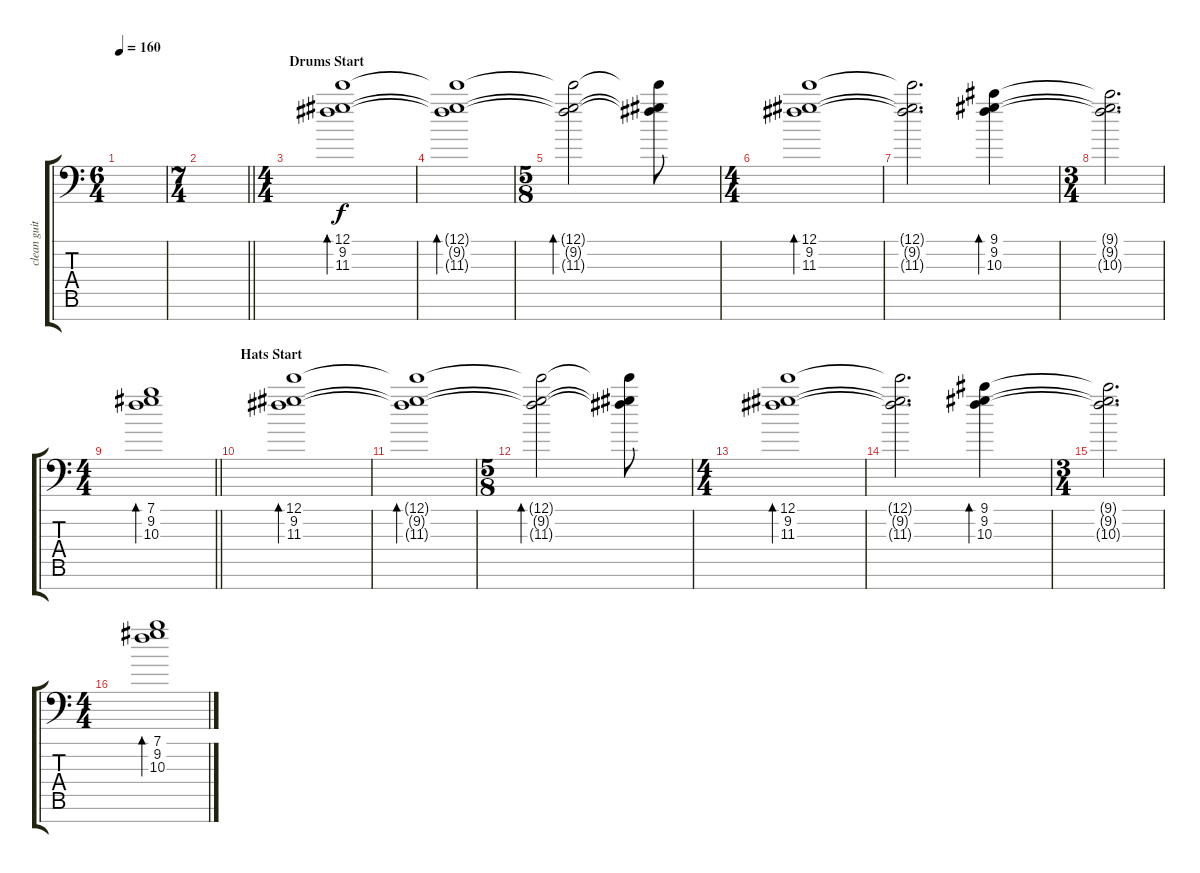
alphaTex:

\track ("clean guitar 2" "clean guit") {instrument electricguitarclean}
\staff {score tabs}
\tuning (E4 B3 G3 D3 A2 E2 C-1) {hide}
\ts (6 4)
\tempo 160
\clef f4
\ks c
|
\ts (7 4)
\barLineRight lightlight
|
\ts (4 4)
\section ("" "Drums Start")
(12.1 9.2 11.3).1{bd 240 volume 8} |
(12.1{t} 9.2{t} 11.3{t}).1{bd 240} |
\ts (5 8)
(12.1{t} 9.2{t} 11.3{t}).2{bd 240} (12.1{t} 9.2{t} 11.3{t}).8 |
\ts (4 4)
(12.1 9.2 11.3).1{bd 240} |
(12.1{t} 9.2{t} 11.3{t}).2{d} (9.1 9.2 10.3).4{bd 240} |
\ts (3 4)
(9.1{t} 9.2{t} 10.3{t}).2{d} |
\ts (4 4)
\barLineRight lightlight
(7.1 9.2 10.3).1{bd 240} |
\section ("" "Hats Start")
(12.1 9.2 11.3).1{bd 240} |
(12.1{t} 9.2{t} 11.3{t}).1{bd 240} |
\ts (5 8)
(12.1{t} 9.2{t} 11.3{t}).2{bd 240} (12.1{t} 9.2{t} 11.3{t}).8 |
\ts (4 4)
(12.1 9.2 11.3).1{bd 240} |
(12.1{t} 9.2{t} 11.3{t}).2{d} (9.1 9.2 10.3).4{bd 240} |
\ts (3 4)
(9.1{t} 9.2{t} 10.3{t}).2{d} |
\ts (4 4)
(7.1 9.2 10.3).1{bd 240}
